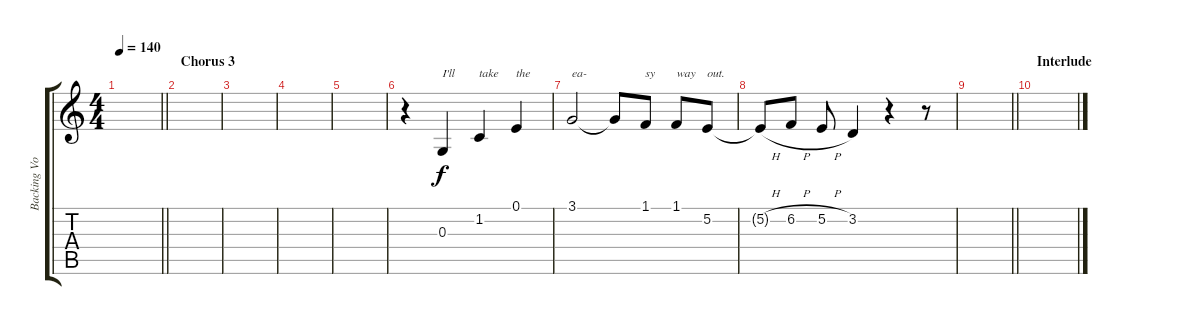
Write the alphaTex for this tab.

\track ("Backing Vocals - Ben Johnston" "Backing Vo") {instrument altosax}
\staff {score tabs}
\tuning (E4 B3 G3 D3 A2 E2) {hide}
\ts (4 4)
\tempo 140
\clef g2
\barLineRight lightlight
\ks c
|
\section ("" "Chorus 3")
|
|
|
|
r.4 0.3.4{txt "I'll"} 1.2.4{txt "take"} 0.1.4{txt "the"} |
3.1.2{txt "ea-"} 3.1{t}.8 1.1.8{txt "sy"} 1.1.8{txt "way"} 5.2.8{txt "out."} |
5.2{h t}.8 6.2{h}.8 5.2{h}.8 3.2.4 r.4 r.8 |
\barLineRight lightlight
|
\section ("" "Interlude")
